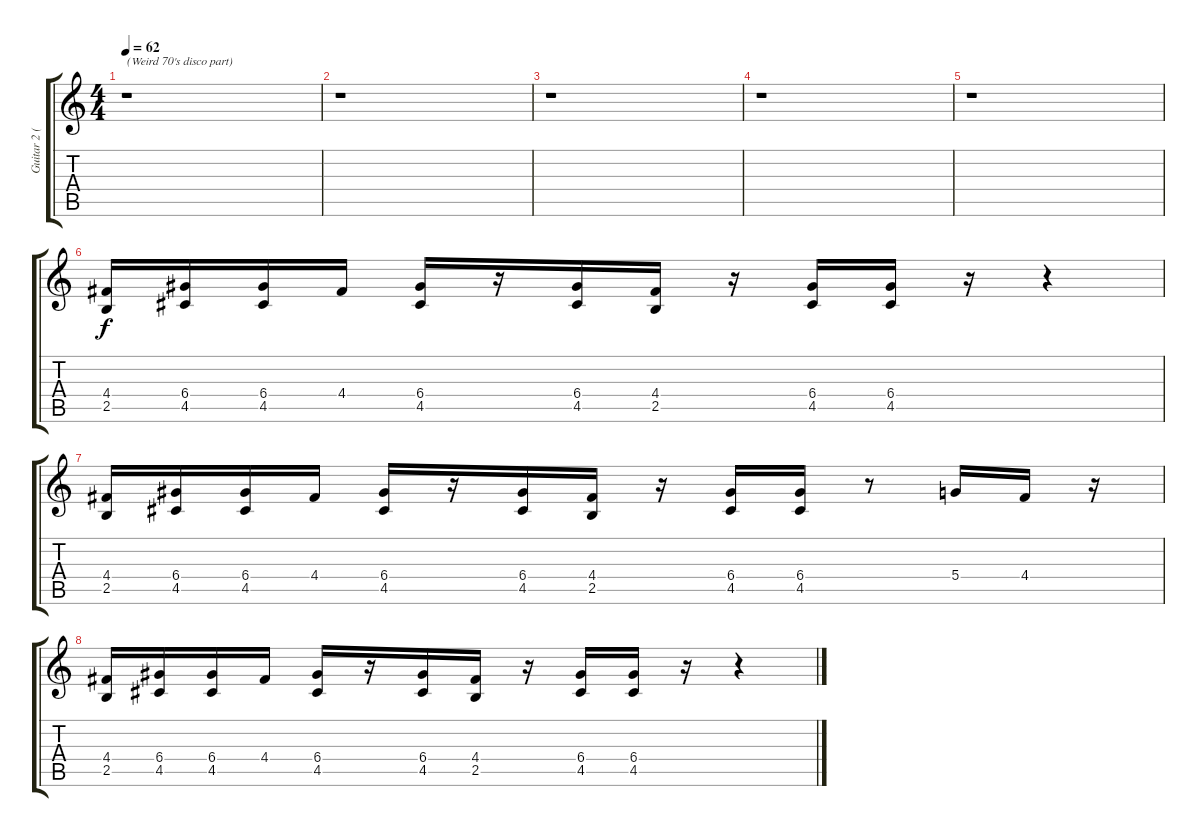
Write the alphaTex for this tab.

\track ("Guitar 2 (High Wavy Part)" "Guitar 2 (") {instrument overdrivenguitar}
\staff {score tabs}
\tuning (E4 B3 G3 D3 A2 E2) {hide}
\ts (4 4)
\tempo 62
\clef g2
\ks c
r.1{txt "(Weird 70's disco part)" dy f} |
r.1 |
r.1 |
r.1 |
r.1 |
(4.4 2.5).16 (6.4 4.5).16 (6.4 4.5).16 4.4.16 (6.4 4.5).16 r.16 (6.4 4.5).16 (4.4 2.5).16 r.16 (6.4 4.5).16 (6.4 4.5).16 r.16 r.4 |
(4.4 2.5).16 (6.4 4.5).16 (6.4 4.5).16 4.4.16 (6.4 4.5).16 r.16 (6.4 4.5).16 (4.4 2.5).16 r.16 (6.4 4.5).16 (6.4 4.5).16 r.8 5.4.16 4.4.16 r.16 |
(4.4 2.5).16 (6.4 4.5).16 (6.4 4.5).16 4.4.16 (6.4 4.5).16 r.16 (6.4 4.5).16 (4.4 2.5).16 r.16 (6.4 4.5).16 (6.4 4.5).16 r.16 r.4
